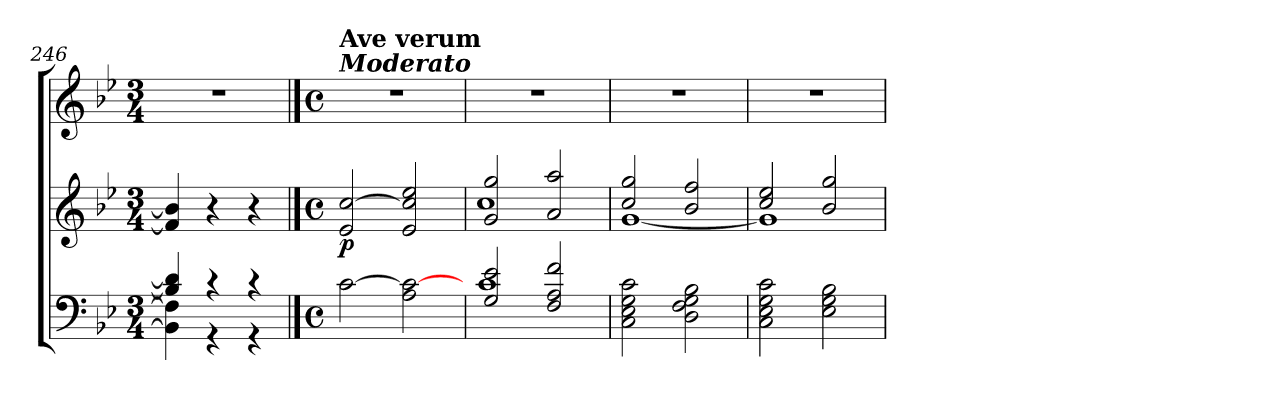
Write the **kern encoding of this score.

**kern	**kern	**dynam	**kern
*part2	*part2	*part2	*part1
*staff3	*staff2	*staff2/3	*staff1
*clefF4	*clefG2	*	*clefG2
*	*	*	*ITrd7c12
*k[b-e-]	*k[b-e-]	*	*k[b-e-]
*B-:	*B-:	*	*B-:
*M3/4	*M3/4	*	*M3/4
=246	=246	=246	=246
*^	*	*	*
4B-/] 4d/]	4BB-\] 4F\]	4f/] 4b-/]	.	2.r
4r	4r	4r	.	.
4r	4r	4r	.	.
*v	*v	*	*	*
!!LO:LB:g=z
==247	==247	==247	==247
*k[]	*k[]	*	*k[]
*C:	*C:	*	*C:
*M4/4	*M4/4	*	*M4/4
*met(c)	*met(c)	*	*met(c)
*^	*	*	*
!	!	!	!	!LO:TX:a:Bi:t=Moderato
!	!	!	!	!LO:TX:a:B:t=Ave verum
!	!	!	!LO:DY:b	!
*v	*v	*	*	*
[2c\	2e/ [2cc/	p	1r
2A\ 2c\_	2e/ 2cc/] 2ee/	.	.
=248	=248	=248	=248
*^	*^	*	*
2G/ 2e/	1c	2g/ 2gg/	1cc	.	1r
2F/ 2A/ 2f/	.	2a/ 2aa/	.	.	.
*v	*v	*	*	*	*
=249	=249	=249	=249	=249
2C\ 2E\ 2G\ 2c\	2cc/ 2gg/	[<1g	.	1r
2D\ 2F\ 2G\ 2B\	2b/ 2ff/	.	.	.
=250	=250	=250	=250	=250
2C\ 2E\ 2G\ 2c\	2cc/ 2ee/	1g]	.	1r
2E\ 2G\ 2B\	2b/ 2gg/	.	.	.
*	*v	*v	*	*
=	=	=	=
*-	*-	*-	*-
